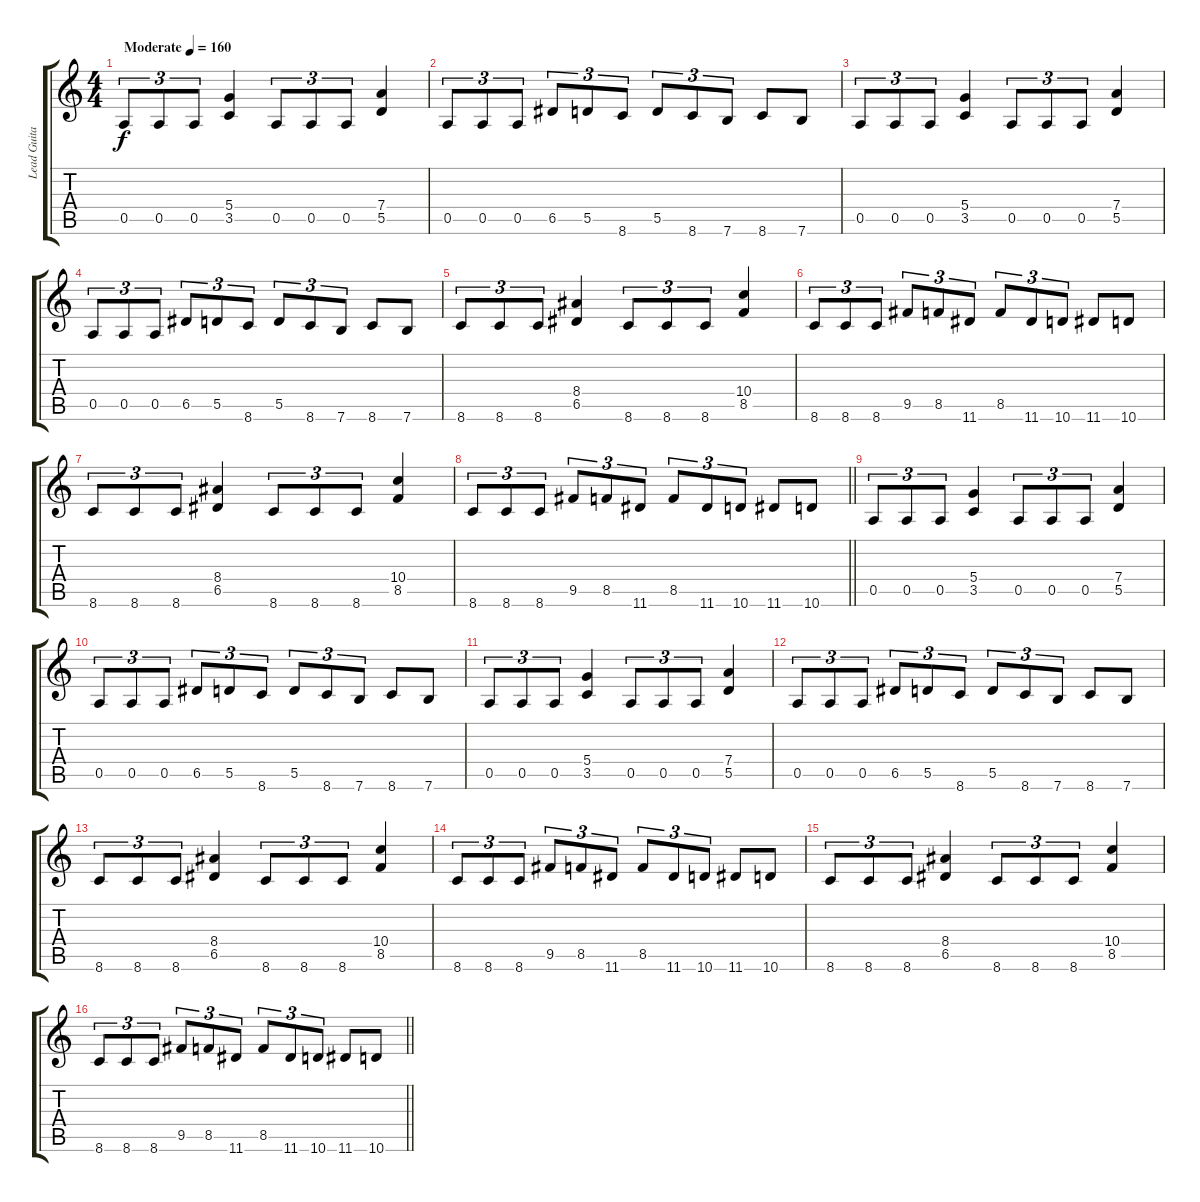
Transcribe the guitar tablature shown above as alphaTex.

\track ("Lead Guitar" "Lead Guita") {instrument distortionguitar}
\staff {score tabs}
\tuning (E4 B3 G3 D3 A2 E2) {hide}
\ts (4 4)
\tempo (160 "Moderate")
\clef g2
\ks c
0.5.8{tu (3 2) dy f instrument distortionguitar} 0.5.8{tu (3 2)} 0.5.8{tu (3 2)} (5.4 3.5).4 0.5.8{tu (3 2)} 0.5.8{tu (3 2)} 0.5.8{tu (3 2)} (7.4 5.5).4 |
0.5.8{tu (3 2)} 0.5.8{tu (3 2)} 0.5.8{tu (3 2)} 6.5.8{tu (3 2)} 5.5.8{tu (3 2)} 8.6.8{tu (3 2)} 5.5.8{tu (3 2)} 8.6.8{tu (3 2)} 7.6.8{tu (3 2)} 8.6.8 7.6.8 |
0.5.8{tu (3 2)} 0.5.8{tu (3 2)} 0.5.8{tu (3 2)} (5.4 3.5).4 0.5.8{tu (3 2)} 0.5.8{tu (3 2)} 0.5.8{tu (3 2)} (7.4 5.5).4 |
0.5.8{tu (3 2)} 0.5.8{tu (3 2)} 0.5.8{tu (3 2)} 6.5.8{tu (3 2)} 5.5.8{tu (3 2)} 8.6.8{tu (3 2)} 5.5.8{tu (3 2)} 8.6.8{tu (3 2)} 7.6.8{tu (3 2)} 8.6.8 7.6.8 |
8.6.8{tu (3 2)} 8.6.8{tu (3 2)} 8.6.8{tu (3 2)} (8.4 6.5).4 8.6.8{tu (3 2)} 8.6.8{tu (3 2)} 8.6.8{tu (3 2)} (10.4 8.5).4 |
8.6.8{tu (3 2)} 8.6.8{tu (3 2)} 8.6.8{tu (3 2)} 9.5.8{tu (3 2)} 8.5.8{tu (3 2)} 11.6.8{tu (3 2)} 8.5.8{tu (3 2)} 11.6.8{tu (3 2)} 10.6.8{tu (3 2)} 11.6.8 10.6.8 |
8.6.8{tu (3 2)} 8.6.8{tu (3 2)} 8.6.8{tu (3 2)} (8.4 6.5).4 8.6.8{tu (3 2)} 8.6.8{tu (3 2)} 8.6.8{tu (3 2)} (10.4 8.5).4 |
\barLineRight lightlight
8.6.8{tu (3 2)} 8.6.8{tu (3 2)} 8.6.8{tu (3 2)} 9.5.8{tu (3 2)} 8.5.8{tu (3 2)} 11.6.8{tu (3 2)} 8.5.8{tu (3 2)} 11.6.8{tu (3 2)} 10.6.8{tu (3 2)} 11.6.8 10.6.8 |
0.5.8{tu (3 2)} 0.5.8{tu (3 2)} 0.5.8{tu (3 2)} (5.4 3.5).4 0.5.8{tu (3 2)} 0.5.8{tu (3 2)} 0.5.8{tu (3 2)} (7.4 5.5).4 |
0.5.8{tu (3 2)} 0.5.8{tu (3 2)} 0.5.8{tu (3 2)} 6.5.8{tu (3 2)} 5.5.8{tu (3 2)} 8.6.8{tu (3 2)} 5.5.8{tu (3 2)} 8.6.8{tu (3 2)} 7.6.8{tu (3 2)} 8.6.8 7.6.8 |
0.5.8{tu (3 2)} 0.5.8{tu (3 2)} 0.5.8{tu (3 2)} (5.4 3.5).4 0.5.8{tu (3 2)} 0.5.8{tu (3 2)} 0.5.8{tu (3 2)} (7.4 5.5).4 |
0.5.8{tu (3 2)} 0.5.8{tu (3 2)} 0.5.8{tu (3 2)} 6.5.8{tu (3 2)} 5.5.8{tu (3 2)} 8.6.8{tu (3 2)} 5.5.8{tu (3 2)} 8.6.8{tu (3 2)} 7.6.8{tu (3 2)} 8.6.8 7.6.8 |
8.6.8{tu (3 2)} 8.6.8{tu (3 2)} 8.6.8{tu (3 2)} (8.4 6.5).4 8.6.8{tu (3 2)} 8.6.8{tu (3 2)} 8.6.8{tu (3 2)} (10.4 8.5).4 |
8.6.8{tu (3 2)} 8.6.8{tu (3 2)} 8.6.8{tu (3 2)} 9.5.8{tu (3 2)} 8.5.8{tu (3 2)} 11.6.8{tu (3 2)} 8.5.8{tu (3 2)} 11.6.8{tu (3 2)} 10.6.8{tu (3 2)} 11.6.8 10.6.8 |
8.6.8{tu (3 2)} 8.6.8{tu (3 2)} 8.6.8{tu (3 2)} (8.4 6.5).4 8.6.8{tu (3 2)} 8.6.8{tu (3 2)} 8.6.8{tu (3 2)} (10.4 8.5).4 |
\barLineRight lightlight
8.6.8{tu (3 2)} 8.6.8{tu (3 2)} 8.6.8{tu (3 2)} 9.5.8{tu (3 2)} 8.5.8{tu (3 2)} 11.6.8{tu (3 2)} 8.5.8{tu (3 2)} 11.6.8{tu (3 2)} 10.6.8{tu (3 2)} 11.6.8 10.6.8
